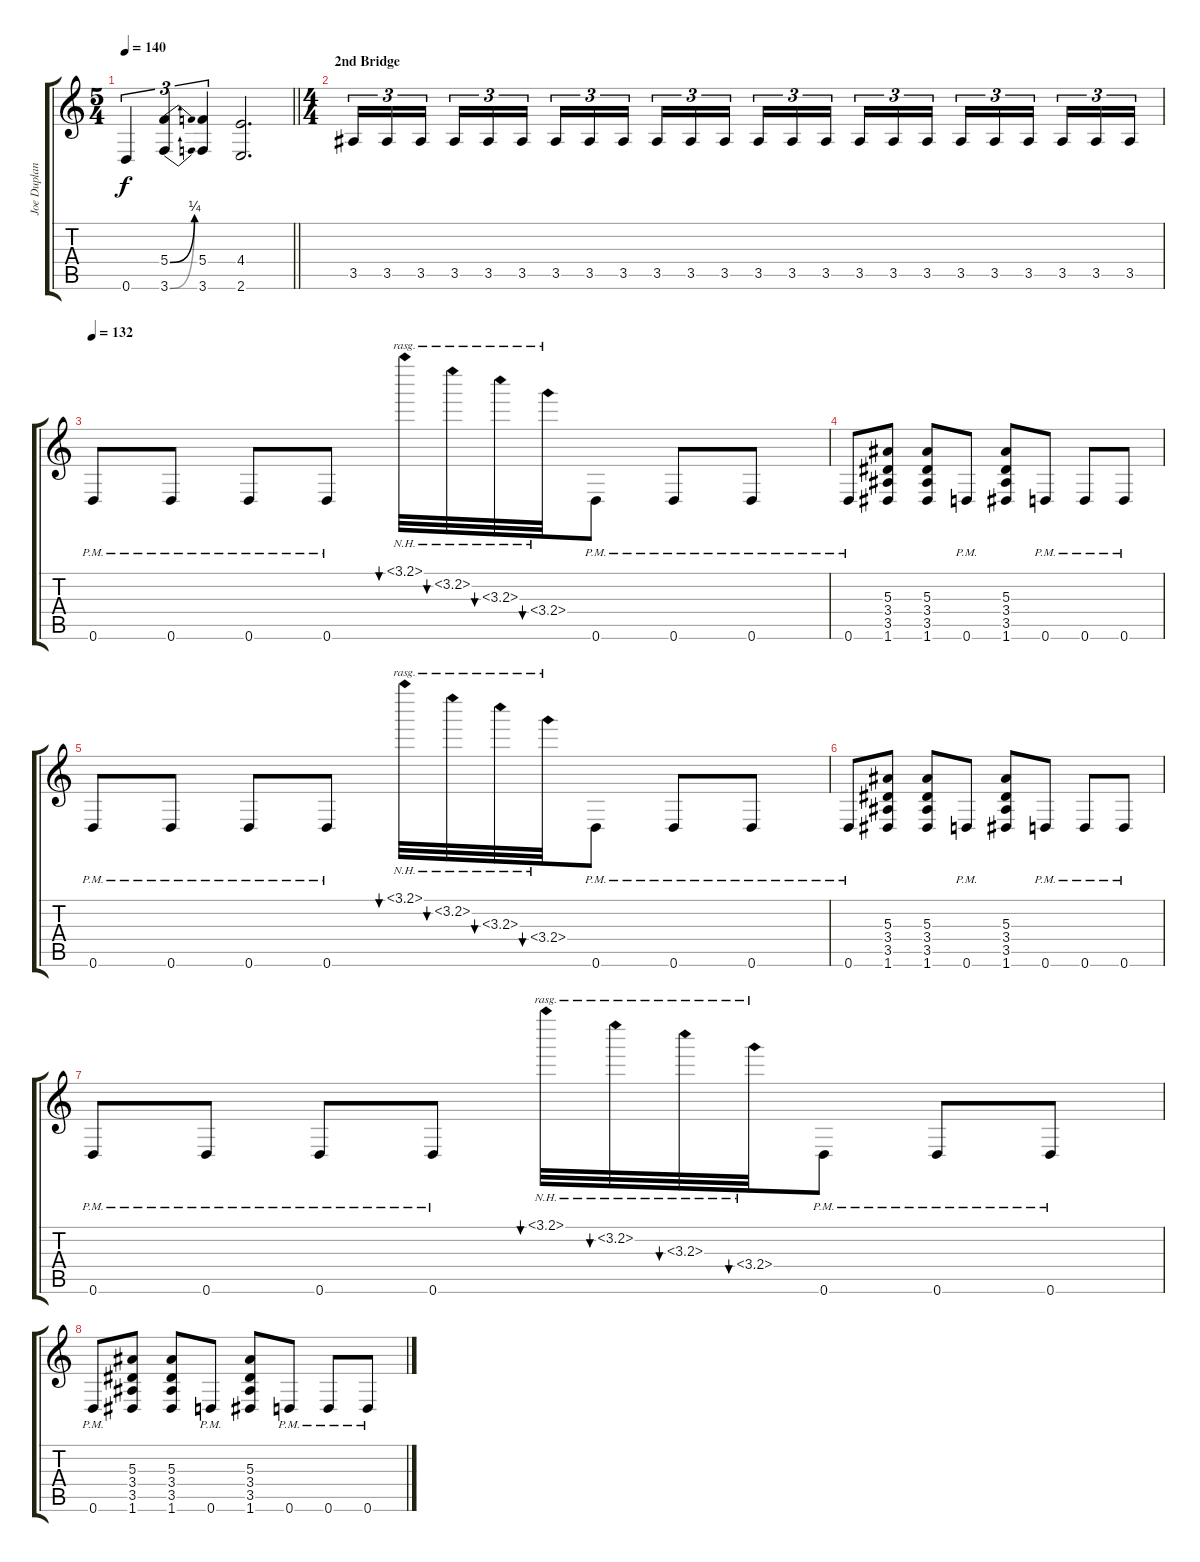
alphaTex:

\track ("Joe Duplantier" "Joe Duplan") {instrument overdrivenguitar}
\staff {score tabs}
\tuning (D4 A3 F3 C3 G2 D2) {hide}
\ts (5 4)
\tempo 140
\clef g2
\barLineRight lightlight
\ks c
0.6.4{tu (3 2) dy f} (5.4{be (bend 0 0 60 1)} 3.6{be (bend 0 0 60 1)}).4{tu (3 2)} (5.4 3.6).4{tu (3 2)} (4.4 2.6).2{d} |
\ts (4 4)
\section ("" "2nd Bridge")
3.5.16{tu (3 2)} 3.5.16{tu (3 2)} 3.5.16{tu (3 2) beam splitsecondary} 3.5.16{tu (3 2)} 3.5.16{tu (3 2)} 3.5.16{tu (3 2)} 3.5.16{tu (3 2)} 3.5.16{tu (3 2)} 3.5.16{tu (3 2) beam splitsecondary} 3.5.16{tu (3 2)} 3.5.16{tu (3 2)} 3.5.16{tu (3 2)} 3.5.16{tu (3 2)} 3.5.16{tu (3 2)} 3.5.16{tu (3 2) beam splitsecondary} 3.5.16{tu (3 2)} 3.5.16{tu (3 2)} 3.5.16{tu (3 2)} 3.5.16{tu (3 2)} 3.5.16{tu (3 2)} 3.5.16{tu (3 2) beam splitsecondary} 3.5.16{tu (3 2)} 3.5.16{tu (3 2)} 3.5.16{tu (3 2)} |
\tempo 132
0.6{pm}.8 0.6{pm}.8 0.6{pm}.8 0.6{pm}.8 3.1{nh}.32{bu 60 rasg ii} 3.2{nh}.32{bu 120 rasg ii} 3.3{nh}.32{bu 120 rasg ii} 3.4{nh}.32{bu 120 rasg ii} 0.6{pm}.8 0.6{pm}.8 0.6{pm}.8 |
0.6{pm}.8 (5.3 3.4 3.5 1.6).8 (5.3 3.4 3.5 1.6).8 0.6{pm}.8 (5.3 3.4 3.5 1.6).8 0.6{pm}.8 0.6{pm}.8 0.6{pm}.8 |
0.6{pm}.8 0.6{pm}.8 0.6{pm}.8 0.6{pm}.8 3.1{nh}.32{bu 120 rasg ii} 3.2{nh}.32{bu 120 rasg ii} 3.3{nh}.32{bu 120 rasg ii} 3.4{nh}.32{bu 120 rasg ii} 0.6{pm}.8 0.6{pm}.8 0.6{pm}.8 |
0.6{pm}.8 (5.3 3.4 3.5 1.6).8 (5.3 3.4 3.5 1.6).8 0.6{pm}.8 (5.3 3.4 3.5 1.6).8 0.6{pm}.8 0.6{pm}.8 0.6{pm}.8 |
0.6{pm}.8 0.6{pm}.8 0.6{pm}.8 0.6{pm}.8 3.1{nh}.32{bu 120 rasg ii} 3.2{nh}.32{bu 120 rasg ii} 3.3{nh}.32{bu 120 rasg ii} 3.4{nh}.32{bu 120 rasg ii} 0.6{pm}.8 0.6{pm}.8 0.6{pm}.8 |
0.6{pm}.8 (5.3 3.4 3.5 1.6).8 (5.3 3.4 3.5 1.6).8 0.6{pm}.8 (5.3 3.4 3.5 1.6).8 0.6{pm}.8 0.6{pm}.8 0.6{pm}.8
